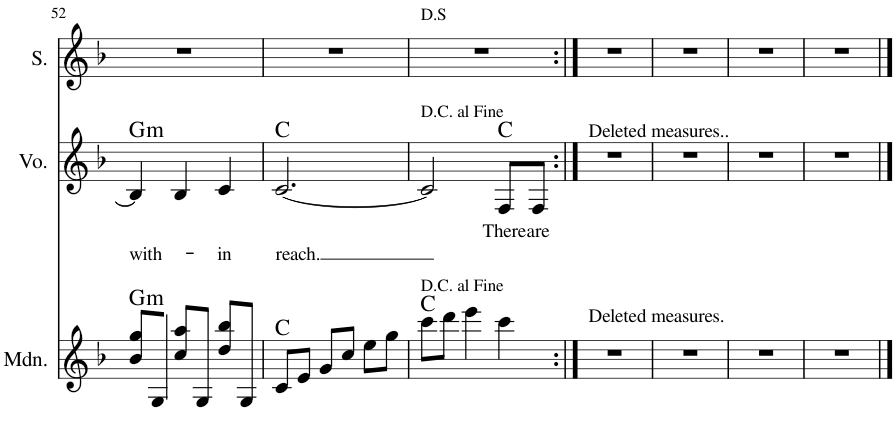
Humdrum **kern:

**kern	**harte	**kern	**text	**text	**harte
*part2	*part2	*part1	*part1	*part1	*part1
*staff2	*	*staff1	*staff1	*staff1	*
*I"Mandolin	*	*I"Voice	*	*	*
*I'Mdn.	*	*I'Vo.	*	*	*
!!LO:PB:g=z
*clefG2	*	*clefG2	*	*	*
*k[b-]	*	*k[b-]	*	*	*
=52	=52	=52	=52	=52	=52
!	!LO:H:kt=m	!	!	!LO:LY:b	!LO:H:kt=m
8b-/ 8gg/L	G:min	4B-/]	.	with-	G:min
8G/J	.	.	.	.	.
8cc/ 8aa/L	.	4B-/	.	.	.
8G/J	.	.	.	.	.
!	!	!	!	!LO:LY:b	!
8dd/ 8bb-/L	.	4c/	.	-in	.
8G/J	.	.	.	.	.
=53	=53	=53	=53	=53	=53
!	!	!	!	!LO:LY:b	!
8c/L	C:maj	[2.c/	.	reach.	C:maj
8e/J	.	.	.	.	.
8g/L	.	.	.	.	.
8cc/J	.	.	.	.	.
8ee\L	.	.	.	.	.
8gg\J	.	.	.	.	.
=54	=54	=54	=54	=54	=54
8ccc\L	C:maj	2c/]	.	.	.
8ddd\J	.	.	.	.	.
4eee\	.	.	.	.	.
!	!	!	!LO:LY:b	!	!
4ccc\	.	8F/L	There	.	C:maj
!	!	!	!LO:LY:b	!	!
.	.	8F/J	are	.	.
=55:|!	=55:|!	=55:|!	=55:|!	=55:|!	=55:|!
!	!	!LO:TX:a:t=Deleted measures..	!	!	!
!LO:TX:a:t=Deleted measures.	!	!	!	!	!
1r	.	1r	.	.	.
=56	=56	=56	=56	=56	=56
1r	.	1r	.	.	.
=57	=57	=57	=57	=57	=57
1r	.	1r	.	.	.
=58	=58	=58	=58	=58	=58
1r	.	1r	.	.	.
==	==	==	==	==	==
*-	*-	*-	*-	*-	*-
